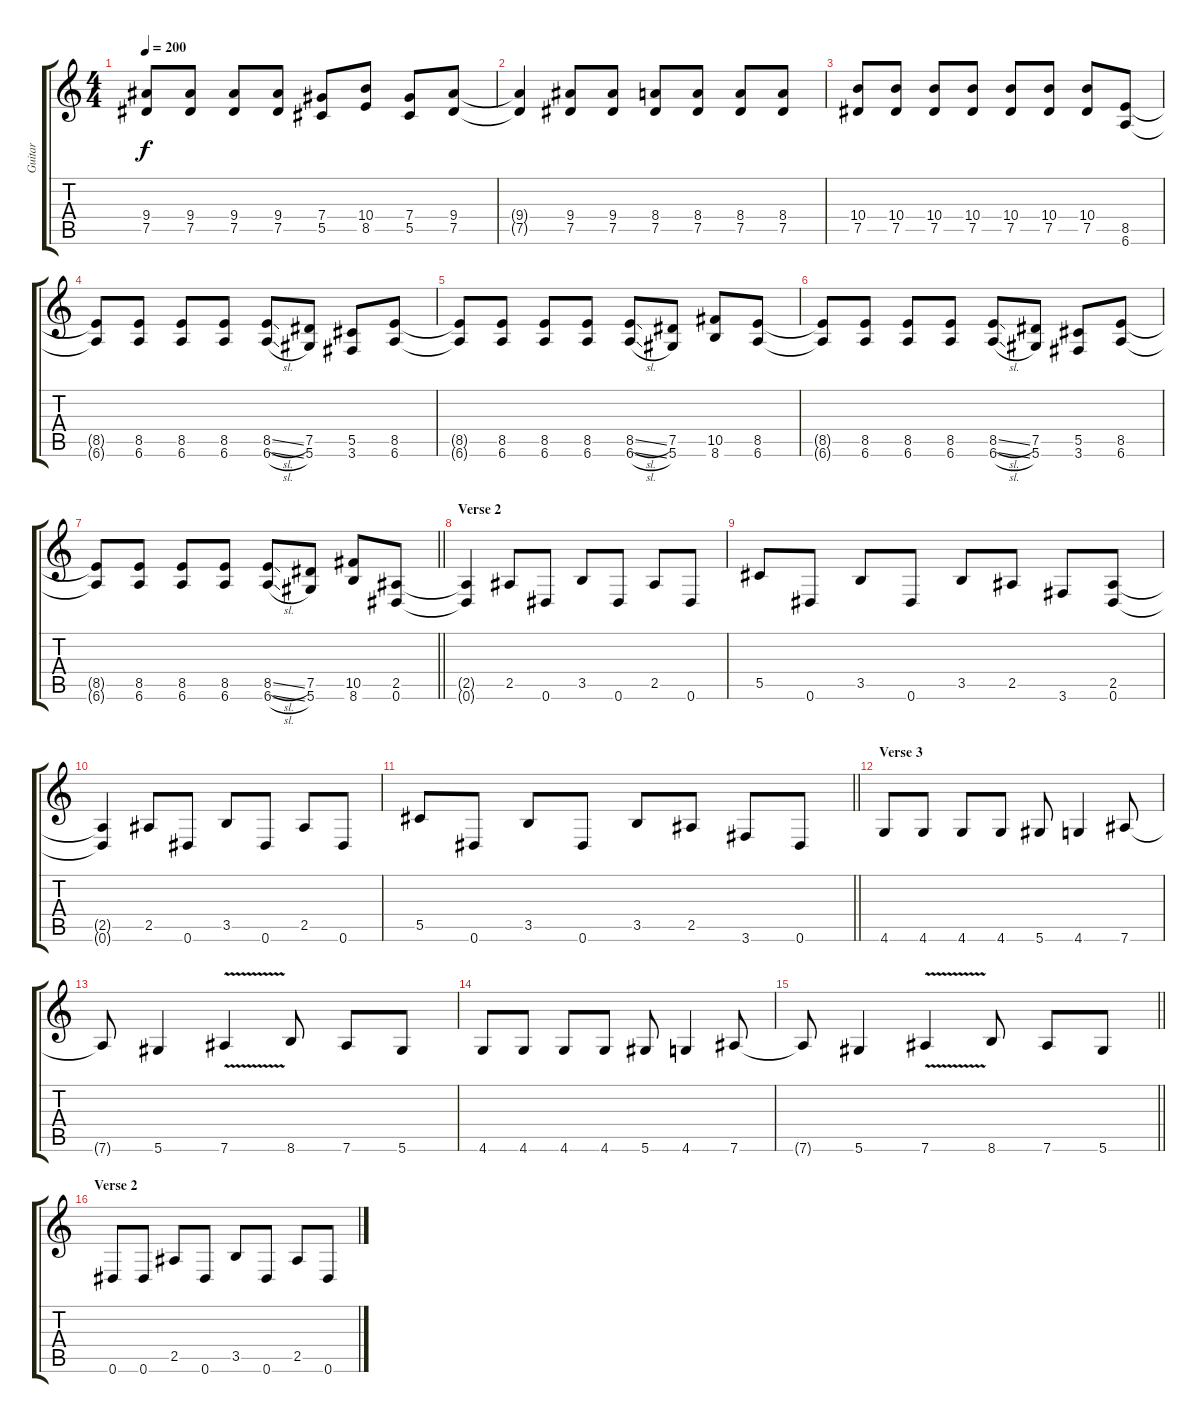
\track ("Guitar" "Guitar") {instrument overdrivenguitar}
\staff {score tabs}
\tuning (Eb4 Bb3 Gb3 Db3 Ab2 Eb2) {hide}
\ts (4 4)
\tempo 200
\clef g2
\ks c
(9.4 7.5).8{dy f} (9.4 7.5).8 (9.4 7.5).8 (9.4 7.5).8 (7.4 5.5).8 (10.4 8.5).8 (7.4 5.5).8 (9.4 7.5).8 |
(9.4{t} 7.5{t}).4 (9.4 7.5).8 (9.4 7.5).8 (8.4 7.5).8 (8.4 7.5).8 (8.4 7.5).8 (8.4 7.5).8 |
(10.4 7.5).8 (10.4 7.5).8 (10.4 7.5).8 (10.4 7.5).8 (10.4 7.5).8 (10.4 7.5).8 (10.4 7.5).8 (8.5 6.6).8 |
(8.5{t} 6.6{t}).8 (8.5 6.6).8 (8.5 6.6).8 (8.5 6.6).8 (8.5{sl} 6.6{sl}).8 (7.5 5.6).8 (5.5 3.6).8 (8.5 6.6).8 |
(8.5{t} 6.6{t}).8 (8.5 6.6).8 (8.5 6.6).8 (8.5 6.6).8 (8.5{sl} 6.6{sl}).8 (7.5 5.6).8 (10.5 8.6).8 (8.5 6.6).8 |
(8.5{t} 6.6{t}).8 (8.5 6.6).8 (8.5 6.6).8 (8.5 6.6).8 (8.5{sl} 6.6{sl}).8 (7.5 5.6).8 (5.5 3.6).8 (8.5 6.6).8 |
\barLineRight lightlight
(8.5{t} 6.6{t}).8 (8.5 6.6).8 (8.5 6.6).8 (8.5 6.6).8 (8.5{sl} 6.6{sl}).8 (7.5 5.6).8 (10.5 8.6).8 (2.5 0.6).8 |
\section ("" "Verse 2")
(2.5{t} 0.6{t}).4 2.5.8 0.6.8 3.5.8 0.6.8 2.5.8 0.6.8 |
5.5.8 0.6.8 3.5.8 0.6.8 3.5.8 2.5.8 3.6.8 (2.5 0.6).8 |
(2.5{t} 0.6{t}).4 2.5.8 0.6.8 3.5.8 0.6.8 2.5.8 0.6.8 |
\barLineRight lightlight
5.5.8 0.6.8 3.5.8 0.6.8 3.5.8 2.5.8 3.6.8 0.6.8 |
\section ("" "Verse 3")
4.6.8 4.6.8 4.6.8 4.6.8 5.6.8 4.6.4 7.6.8 |
7.6{t}.8 5.6.4 7.6{v}.4 8.6.8 7.6.8 5.6.8 |
4.6.8 4.6.8 4.6.8 4.6.8 5.6.8 4.6.4 7.6.8 |
\barLineRight lightlight
7.6{t}.8 5.6.4 7.6{v}.4 8.6.8 7.6.8 5.6.8 |
\section ("" "Verse 2")
0.6.8 0.6.8 2.5.8 0.6.8 3.5.8 0.6.8 2.5.8 0.6.8
